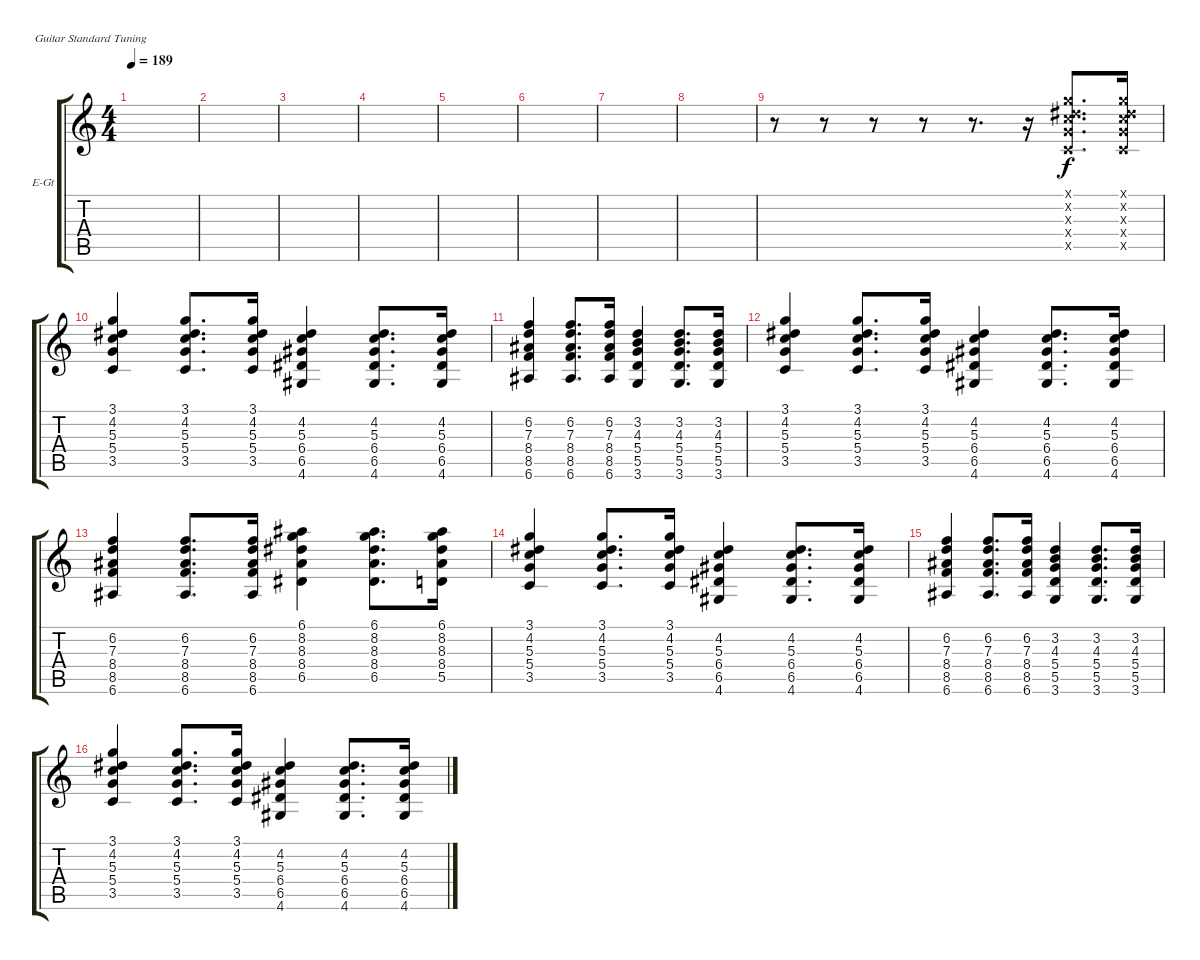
\defaultSystemsLayout 4
\bracketExtendMode groupsimilarinstruments
\firstSystemTrackNameOrientation horizontal
\otherSystemsTrackNameOrientation horizontal
\track ("Ovredrive Backing" "E-Gt") {instrument overdrivenguitar}
\staff {score tabs}
\tuning (E4 B3 G3 D3 A2 E2)
\ts (4 4)
\tempo 189
\clef g2
\ks c
|
|
|
|
|
|
|
|
r.8 r.8 r.8 r.8 r.8{d} r.16 (3.5{x} 5.4{x} 5.3{x} 4.2{x} 3.1{x}).8{d} (3.5{x} 5.4{x} 5.3{x} 4.2{x} 3.1{x}).16 |
(3.5 5.4 5.3 4.2 3.1).4 (3.5 5.4 5.3 4.2 3.1).8{d} (3.5 5.4 5.3 4.2 3.1).16 (4.6 6.5 6.4 5.3 4.2).4 (4.6 6.5 6.4 5.3 4.2).8{d} (4.6 6.5 6.4 5.3 4.2).16 |
(6.6 8.5 8.4 7.3 6.2).4 (6.6 8.5 8.4 7.3 6.2).8{d} (6.6 8.5 8.4 7.3 6.2).16 (3.6 5.5 5.4 4.3 3.2).4 (3.6 5.5 5.4 4.3 3.2).8{d} (3.6 5.5 5.4 4.3 3.2).16 |
(3.5 5.4 5.3 4.2 3.1).4 (3.5 5.4 5.3 4.2 3.1).8{d} (3.5 5.4 5.3 4.2 3.1).16 (4.6 6.5 6.4 5.3 4.2).4 (4.6 6.5 6.4 5.3 4.2).8{d} (4.6 6.5 6.4 5.3 4.2).16 |
(6.6 8.5 8.4 7.3 6.2).4 (6.6 8.5 8.4 7.3 6.2).8{d} (6.6 8.5 8.4 7.3 6.2).16 (6.5 8.4 8.3 8.2 6.1).4 (6.5 8.4 8.3 8.2 6.1).8{d} (5.5 8.4 8.3 8.2 6.1).16 |
(3.5 5.4 5.3 4.2 3.1).4 (3.5 5.4 5.3 4.2 3.1).8{d} (3.5 5.4 5.3 4.2 3.1).16 (4.6 6.5 6.4 5.3 4.2).4 (4.6 6.5 6.4 5.3 4.2).8{d} (4.6 6.5 6.4 5.3 4.2).16 |
(6.6 8.5 8.4 7.3 6.2).4 (6.6 8.5 8.4 7.3 6.2).8{d} (6.6 8.5 8.4 7.3 6.2).16 (3.6 5.5 5.4 4.3 3.2).4 (3.6 5.5 5.4 4.3 3.2).8{d} (3.6 5.5 5.4 4.3 3.2).16 |
(3.5 5.4 5.3 4.2 3.1).4 (3.5 5.4 5.3 4.2 3.1).8{d} (3.5 5.4 5.3 4.2 3.1).16 (4.6 6.5 6.4 5.3 4.2).4 (4.6 6.5 6.4 5.3 4.2).8{d} (4.6 6.5 6.4 5.3 4.2).16
